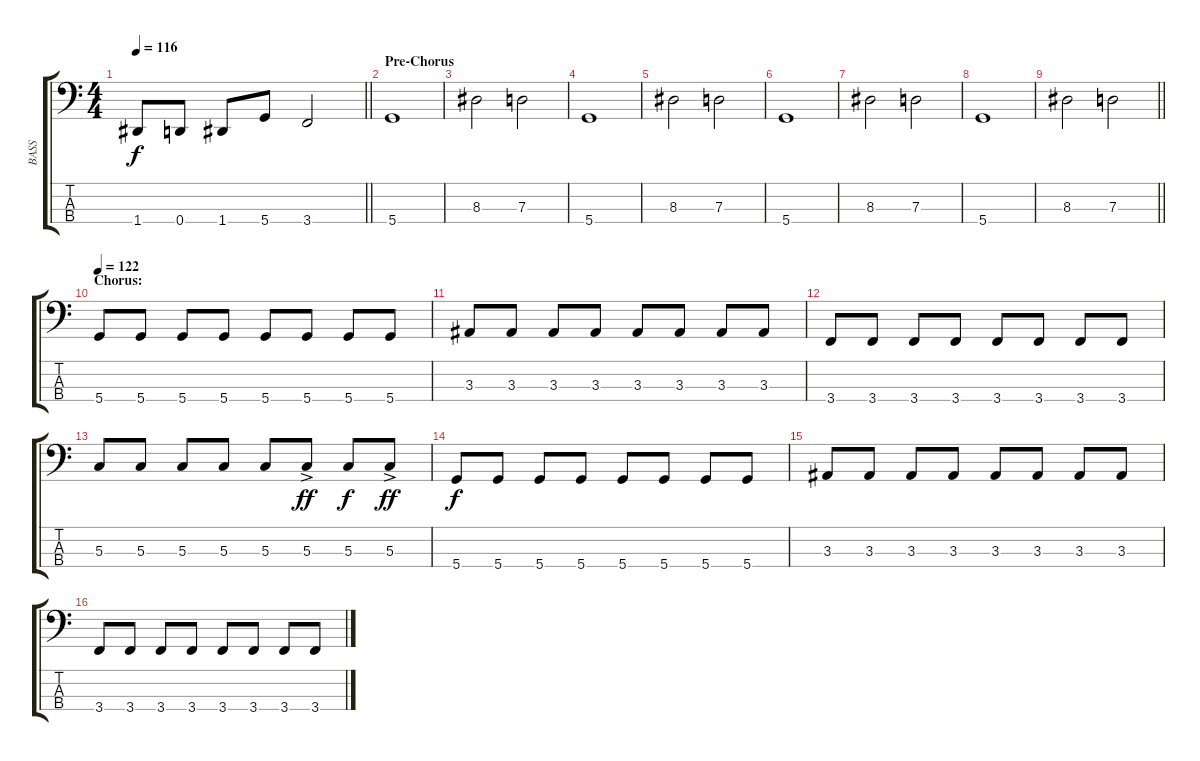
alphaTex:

\track ("BASS" "BASS") {instrument electricbassfinger}
\staff {score tabs}
\tuning (F2 C2 G1 D1) {hide}
\ts (4 4)
\tempo 116
\clef f4
\barLineRight lightlight
\ks c
1.4.8{dy f} 0.4.8 1.4.8 5.4.8 3.4.2 |
\section ("" "Pre-Chorus")
5.4.1 |
8.3.2 7.3.2 |
5.4.1 |
8.3.2 7.3.2 |
5.4.1 |
8.3.2 7.3.2 |
5.4.1 |
\barLineRight lightlight
8.3.2 7.3.2 |
\section ("" "Chorus:")
\tempo 122
5.4.8 5.4.8 5.4.8 5.4.8 5.4.8 5.4.8 5.4.8 5.4.8 |
3.3.8 3.3.8 3.3.8 3.3.8 3.3.8 3.3.8 3.3.8 3.3.8 |
3.4.8 3.4.8 3.4.8 3.4.8 3.4.8 3.4.8 3.4.8 3.4.8 |
5.3.8 5.3.8 5.3.8 5.3.8 5.3.8 5.3{ac}.8{dy ff} 5.3.8{dy f} 5.3{ac}.8{dy ff} |
5.4.8{dy f} 5.4.8 5.4.8 5.4.8 5.4.8 5.4.8 5.4.8 5.4.8 |
3.3.8 3.3.8 3.3.8 3.3.8 3.3.8 3.3.8 3.3.8 3.3.8 |
3.4.8 3.4.8 3.4.8 3.4.8 3.4.8 3.4.8 3.4.8 3.4.8
